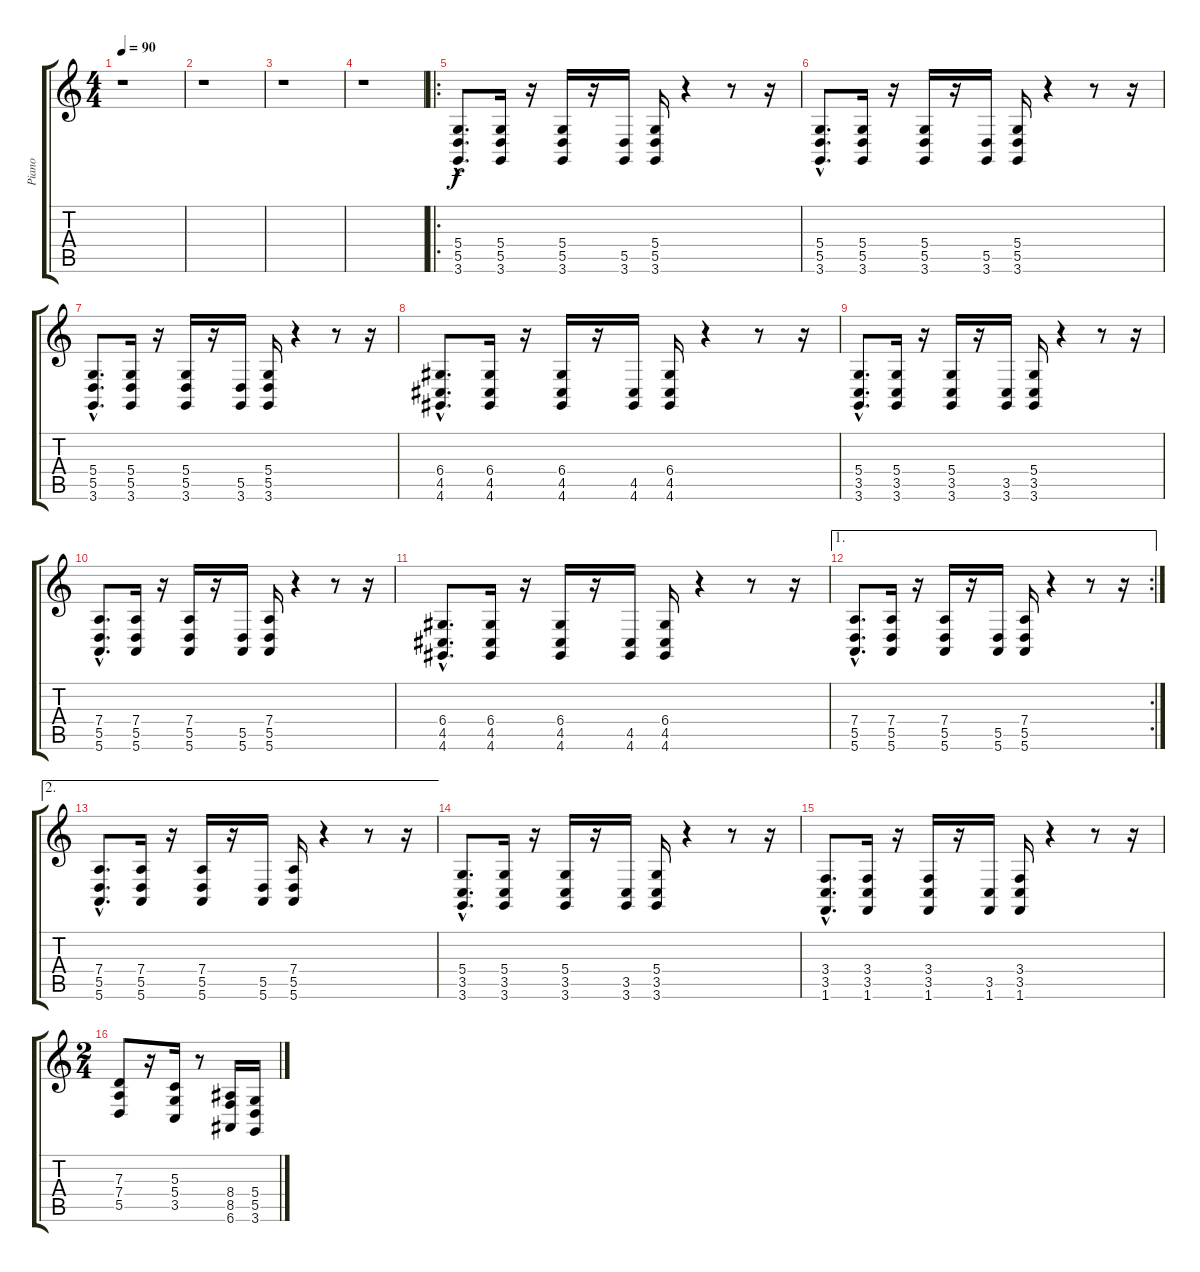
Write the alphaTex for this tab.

\track ("Piano" "Piano") {instrument acousticgrandpiano}
\staff {score tabs}
\tuning (E4 B3 G3 D3 A2 E2) {hide}
\ts (4 4)
\tempo 90
\clef g2
\ks c
r.1{dy f instrument acousticgrandpiano} |
r.1 |
r.1 |
r.1 |
\ro
(5.4{hac} 5.5{hac} 3.6{hac}).8{d} (5.4 5.5 3.6).16 r.16 (5.4 5.5 3.6).16 r.16 (5.5 3.6).16 (5.4 5.5 3.6).16 r.4 r.8 r.16 |
(5.4{hac} 5.5{hac} 3.6{hac}).8{d} (5.4 5.5 3.6).16 r.16 (5.4 5.5 3.6).16 r.16 (5.5 3.6).16 (5.4 5.5 3.6).16 r.4 r.8 r.16 |
(5.4{hac} 5.5{hac} 3.6{hac}).8{d} (5.4 5.5 3.6).16 r.16 (5.4 5.5 3.6).16 r.16 (5.5 3.6).16 (5.4 5.5 3.6).16 r.4 r.8 r.16 |
(6.4{hac} 4.5{hac} 4.6{hac}).8{d} (6.4 4.5 4.6).16 r.16 (6.4 4.5 4.6).16 r.16 (4.5 4.6).16 (6.4 4.5 4.6).16 r.4 r.8 r.16 |
(5.4{hac} 3.5{hac} 3.6{hac}).8{d} (5.4 3.5 3.6).16 r.16 (5.4 3.5 3.6).16 r.16 (3.5 3.6).16 (5.4 3.5 3.6).16 r.4 r.8 r.16 |
(7.4{hac} 5.5{hac} 5.6{hac}).8{d} (7.4 5.5 5.6).16 r.16 (7.4 5.5 5.6).16 r.16 (5.5 5.6).16 (7.4 5.5 5.6).16 r.4 r.8 r.16 |
(6.4{hac} 4.5{hac} 4.6{hac}).8{d} (6.4 4.5 4.6).16 r.16 (6.4 4.5 4.6).16 r.16 (4.5 4.6).16 (6.4 4.5 4.6).16 r.4 r.8 r.16 |
\ae 1
\rc 2
(7.4{hac} 5.5{hac} 5.6{hac}).8{d} (7.4 5.5 5.6).16 r.16 (7.4 5.5 5.6).16 r.16 (5.5 5.6).16 (7.4 5.5 5.6).16 r.4 r.8 r.16 |
\ae 2
(7.4{hac} 5.5{hac} 5.6{hac}).8{d} (7.4 5.5 5.6).16 r.16 (7.4 5.5 5.6).16 r.16 (5.5 5.6).16 (7.4 5.5 5.6).16 r.4 r.8 r.16 |
(5.4{hac} 3.5{hac} 3.6{hac}).8{d} (5.4 3.5 3.6).16 r.16 (5.4 3.5 3.6).16 r.16 (3.5 3.6).16 (5.4 3.5 3.6).16 r.4 r.8 r.16 |
(3.4{hac} 3.5{hac} 1.6{hac}).8{d} (3.4 3.5 1.6).16 r.16 (3.4 3.5 1.6).16 r.16 (3.5 1.6).16 (3.4 3.5 1.6).16 r.4 r.8 r.16 |
\ts (2 4)
(7.3 7.4 5.5).8 r.16 (5.3 5.4 3.5).16 r.8 (8.4 8.5 6.6).16 (5.4 5.5 3.6).16
